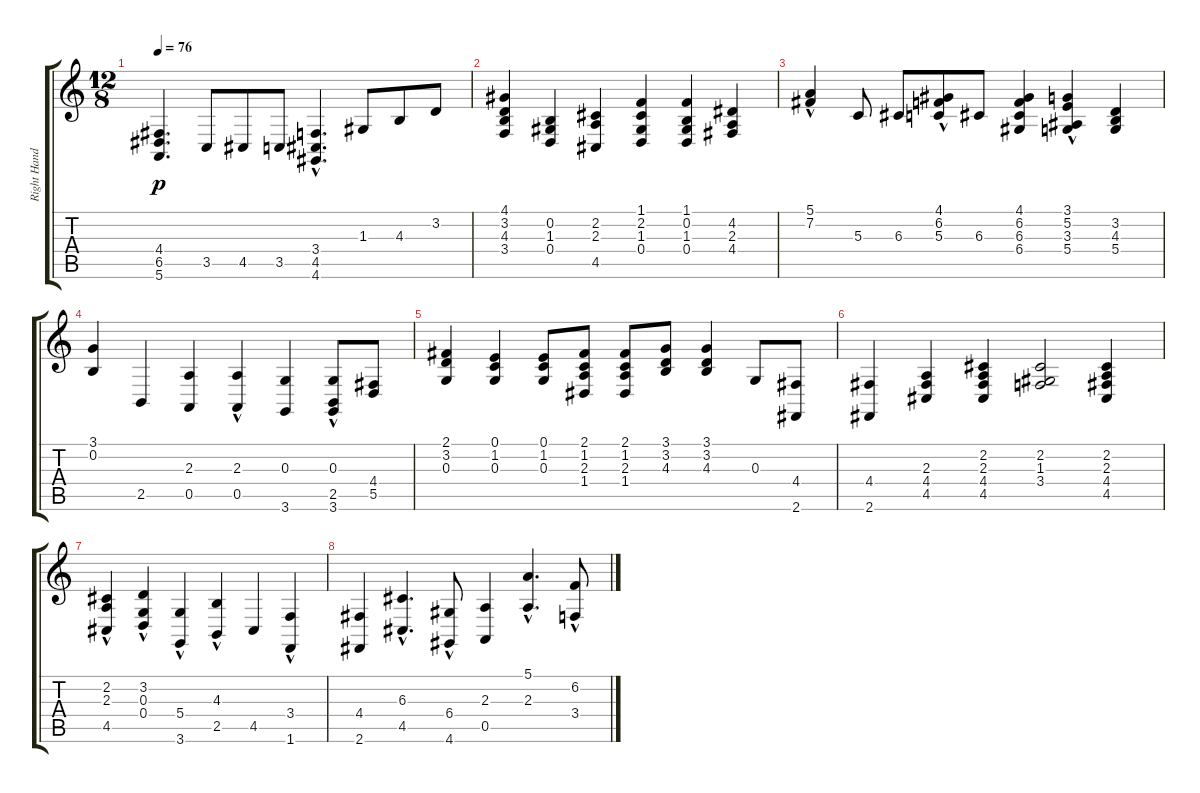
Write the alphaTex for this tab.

\track ("Right Hand" "Right Hand") {instrument acousticgrandpiano}
\staff {score tabs}
\tuning (E4 B3 G3 D3 A2 E2) {hide}
\ts (12 8)
\tempo 76
\clef g2
\ks c
(4.4 6.5 5.6).4{d dy p} 3.5.8 4.5.8 3.5.8 (3.4{hac} 4.5{hac} 4.6{hac}).4{d} 1.3.8 4.3.8 3.2.8 |
(4.1 3.2 4.3 3.4).4 (0.2 1.3 0.4).4 (2.2 2.3 4.5).4 (1.1 2.2 1.3 0.4).4 (1.1 0.2 1.3 0.4).4 (4.2 2.3 4.4).4 |
(5.1{hac} 7.2{hac}).4 5.3.8 6.3.8 (4.1{hac} 6.2{hac} 5.3{hac}).8 6.3.8 (4.1 6.2 6.3 6.4).4 (3.1{hac} 5.2{hac} 3.3{hac} 5.4{hac}).4 (3.2 4.3 5.4).4 |
(3.1 0.2).4 2.5.4 (2.3 0.5).4 (2.3 0.5{hac}).4 (0.3 3.6).4 (0.3 2.5{hac} 3.6{hac}).8 (4.4 5.5).8 |
(2.1 3.2 0.3).4 (0.1 1.2 0.3).4 (0.1 1.2 0.3).8 (2.1 1.2 2.3 1.4).8 (2.1 1.2 2.3 1.4).8 (3.1 3.2 4.3).8 (3.1 3.2 4.3).4 0.3.8 (4.4 2.6).8 |
(4.4 2.6).4 (2.3 4.4 4.5).4 (2.2 2.3 4.4 4.5).4 (2.2 1.3 3.4).2 (2.2 2.3 4.4 4.5).4 |
(2.2 2.3{hac} 4.5{hac}).4 (3.2 0.3{hac} 0.4{hac}).4 (5.4 3.6{hac}).4 (4.3 2.5{hac}).4 4.5.4 (3.4 1.6{hac}).4 |
(4.4 2.6).4 (6.3{hac} 4.5).4{d} (6.4 4.6{hac}).8 (2.3 0.5).4 (5.1{hac} 2.3).4{d} (6.2 3.4{hac}).8
